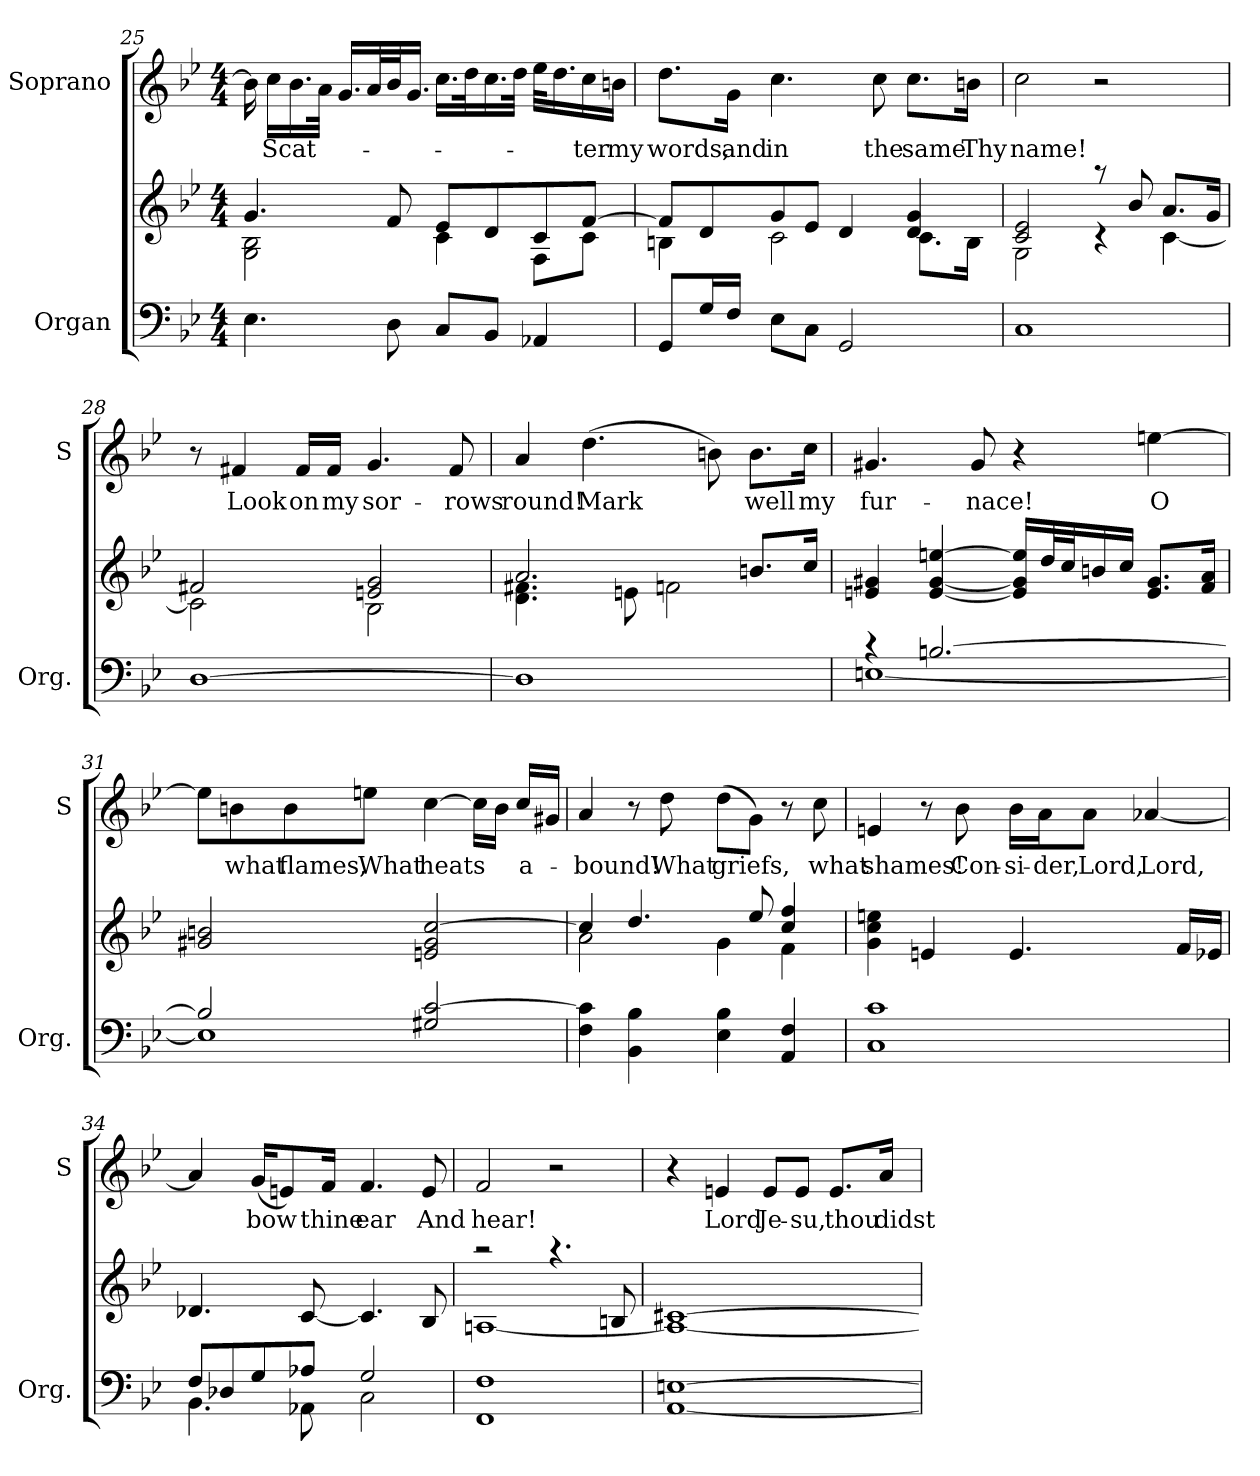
**kern	**kern	**kern	**text
*part2	*part2	*part1	*part1
*staff3	*staff2	*staff1	*staff1
*I"Organ	*	*I"Soprano	*
*I'Org.	*	*I'S	*
*clefF4	*clefG2	*clefG2	*
*k[b-e-]	*k[b-e-]	*k[b-e-]	*
*B-:	*B-:	*B-:	*
*M4/4	*M4/4	*M4/4	*
=25	=25	=25	=25
*	*^	*	*
4.E-\	4.g/	2G\ 2B-\	16b-\]	.
!	!	!	!	!LO:LY:b
.	.	.	16cc\LL	Scat-
.	.	.	16.b-\	.
.	.	.	32a\JJk	.
.	.	.	16.g/LL	.
.	.	.	32a/L	.
8D\	8f/	.	32b-/J	.
.	.	.	16.g/JJ	.
8C/L	8e-/L	4c\	16.cc\LL	.
.	.	.	32dd\K	.
8BB-/J	8d/	.	16.cc\	.
.	.	.	32dd\JJk	.
4AA-X/	8c/	8F\L	32ee-\KLL	.
.	.	.	16.dd\	.
!	!	!	!	!LO:LY:b
.	[8f/J	8c\J	16cc\	-ter
!	!	!	!	!LO:LY:b
.	.	.	16bn\JJ	my
=26	=26	=26	=26	=26
!	!	!	!	!LO:LY:b
8GG/L	8f/L]	4Bn\	8.dd\L	words,
16G/L	8d/	.	.	.
!	!	!	!	!LO:LY:b
16F/JJ	.	.	16g\Jk	and
!	!	!	!	!LO:LY:b
8E-\L	8g/	2c\	4.cc\	in
8C\J	8e-/J	.	.	.
2GG/	4d/	.	.	.
!	!	!	!	!LO:LY:b
.	.	.	8cc\	the
!	!	!	!	!LO:LY:b
.	4d/ 4g/	8.c\L	8.cc\L	same
!	!	!	!	!LO:LY:b
.	.	16B\Jk	16bn\Jk	Thy
!!LO:LB:g=z
=27	=27	=27	=27	=27
!	!	!	!	!LO:LY:b
1C	2c/ 2e-/	2G\	2cc\	name!
.	8raa	4rc	2r	.
.	8b-/	.	.	.
.	8.a/L	[4c\	.	.
.	16g/Jk	.	.	.
=28	=28	=28	=28	=28
[1D	2f#X/	2c\]	8r	.
!	!	!	!	!LO:LY:b
.	.	.	4f#X/	Look
!	!	!	!	!LO:LY:b
.	.	.	16f#/LL	on
!	!	!	!	!LO:LY:b
.	.	.	16f#/JJ	my
!	!	!	!	!LO:LY:b
.	2en/ 2g/	2B-\	4.g/	sor-
!	!	!	!	!LO:LY:b
.	.	.	8f#/	-rows
=29	=29	=29	=29	=29
!	!	!	!	!LO:LY:b
1D]	2.a/	4.d\ 4.f#X\	4a/	round!
!	!	!	!	!LO:LY:b
.	.	.	(>4.dd\	Mark
.	.	8en\	.	.
.	.	2fn\	.	.
.	.	.	8bn\)	.
!	!	!	!	!LO:LY:b
.	8.bn/L	.	8.b\L	well
!	!	!	!	!LO:LY:b
.	16cc/Jk	.	16cc\Jk	my
*	*v	*v	*	*
=30	=30	=30	=30
*^	*	*	*
!	!	!	!	!LO:LY:b
4rc	[1En	4en/ 4g#X/	4.g#X/	fur-
[2.Bn/	.	[4e/ [4g#/ [4een/	.	.
!	!	!	!	!LO:LY:b
.	.	.	8g#/	-nace!
.	.	16e/] 16g#/] 16ee/]LL	4r	.
.	.	32dd/L	.	.
.	.	32cc/J	.	.
.	.	16bn/	.	.
.	.	16cc/JJ	.	.
!	!	!	!	!LO:LY:b
.	.	8.e/ 8.g#/L	[4een\	O
.	.	16f/ 16a/Jk	.	.
!!LO:PB:g=z
=31	=31	=31	=31	=31
2B/]	1E]	2g#X/ 2bn/	8ee\L]	.
!	!	!	!	!LO:LY:b
.	.	.	8bn\	what
!	!	!	!	!LO:LY:b
.	.	.	8b\	flames,
!	!	!	!	!LO:LY:b
.	.	.	8een\J	What
!	!	!	!	!LO:LY:b
2G#X/ [2c/	.	2en/ 2g#/ [2cc/	[4cc\	heats
.	.	.	16cc\LL]	.
.	.	.	16b\JJ	.
!	!	!	!	!LO:LY:b
.	.	.	16cc/LL	a-
.	.	.	16g#X/JJ	.
*v	*v	*	*	*
=32	=32	=32	=32
*	*^	*	*
!	!	!	!	!LO:LY:b
4F\ 4c\]	4cc/]	2a\	4a/	-bound!
4BB-\ 4B-\	4.dd/	.	8r	.
!	!	!	!	!LO:LY:b
.	.	.	8dd\	What
!	!	!	!	!LO:LY:b
4E-\ 4B-\	.	4g\	(>8dd\L	griefs,
.	8ee-/	.	8g\J)	.
4AA/ 4F/	4cc/ 4ff/	4f\	8r	.
!	!	!	!	!LO:LY:b
.	.	.	8cc\	what
*	*v	*v	*	*
!!LO:LB:g=z
=33	=33	=33	=33
!	!	!	!LO:LY:b
1C 1c	4g\ 4cc\ 4een\	4en/	shames!
.	4en/	8r	.
!	!	!	!LO:LY:b
.	.	8b-\	Con-
!	!	!	!LO:LY:b
.	4.e/	16b-\LL	-si-
!	!	!	!LO:LY:b
.	.	16a\J	-der,
!	!	!	!LO:LY:b
.	.	8a\J	Lord,
!	!	!	!LO:LY:b
.	.	[4a-X/	Lord,
.	16f/LL	.	.
.	16e-X/JJ	.	.
!!LO:LB:g=z
=34	=34	=34	=34
*^	*	*	*
8F/L	4.BB-\	4.d-X/	4a-/]	.
8D-X/	.	.	.	.
!	!	!	!	!LO:LY:b
8G/	.	.	(<16g/KL	bow
.	.	.	8en/)	.
8A-X/J	8AA-X\	[8c/	.	.
!	!	!	!	!LO:LY:b
.	.	.	16f/Jk	thine
!	!	!	!	!LO:LY:b
2G/	2C\	4.c/]	4.f/	ear
!	!	!	!	!LO:LY:b
.	.	8B-/	8e/	And
*v	*v	*	*	*
=35	=35	=35	=35
*	*^	*	*
!	!	!	!	!LO:LY:b
1FF 1F	2raa	[1Ani	2f/	hear!
.	4.raa	.	2r	.
.	8Bn/	.	.	.
=36	=36	=36	=36	=36
[1AA [1En	[1c#X	1A_	4r	.
!	!	!	!	!LO:LY:b
.	.	.	4en/	Lord
!	!	!	!	!LO:LY:b
.	.	.	8e/L	Je-
!	!	!	!	!LO:LY:b
.	.	.	8e/J	-su,
!	!	!	!	!LO:LY:b
.	.	.	8.e/L	thou
!	!	!	!	!LO:LY:b
.	.	.	16a/Jk	didst
*	*v	*v	*	*
=	=	=	=
*-	*-	*-	*-
